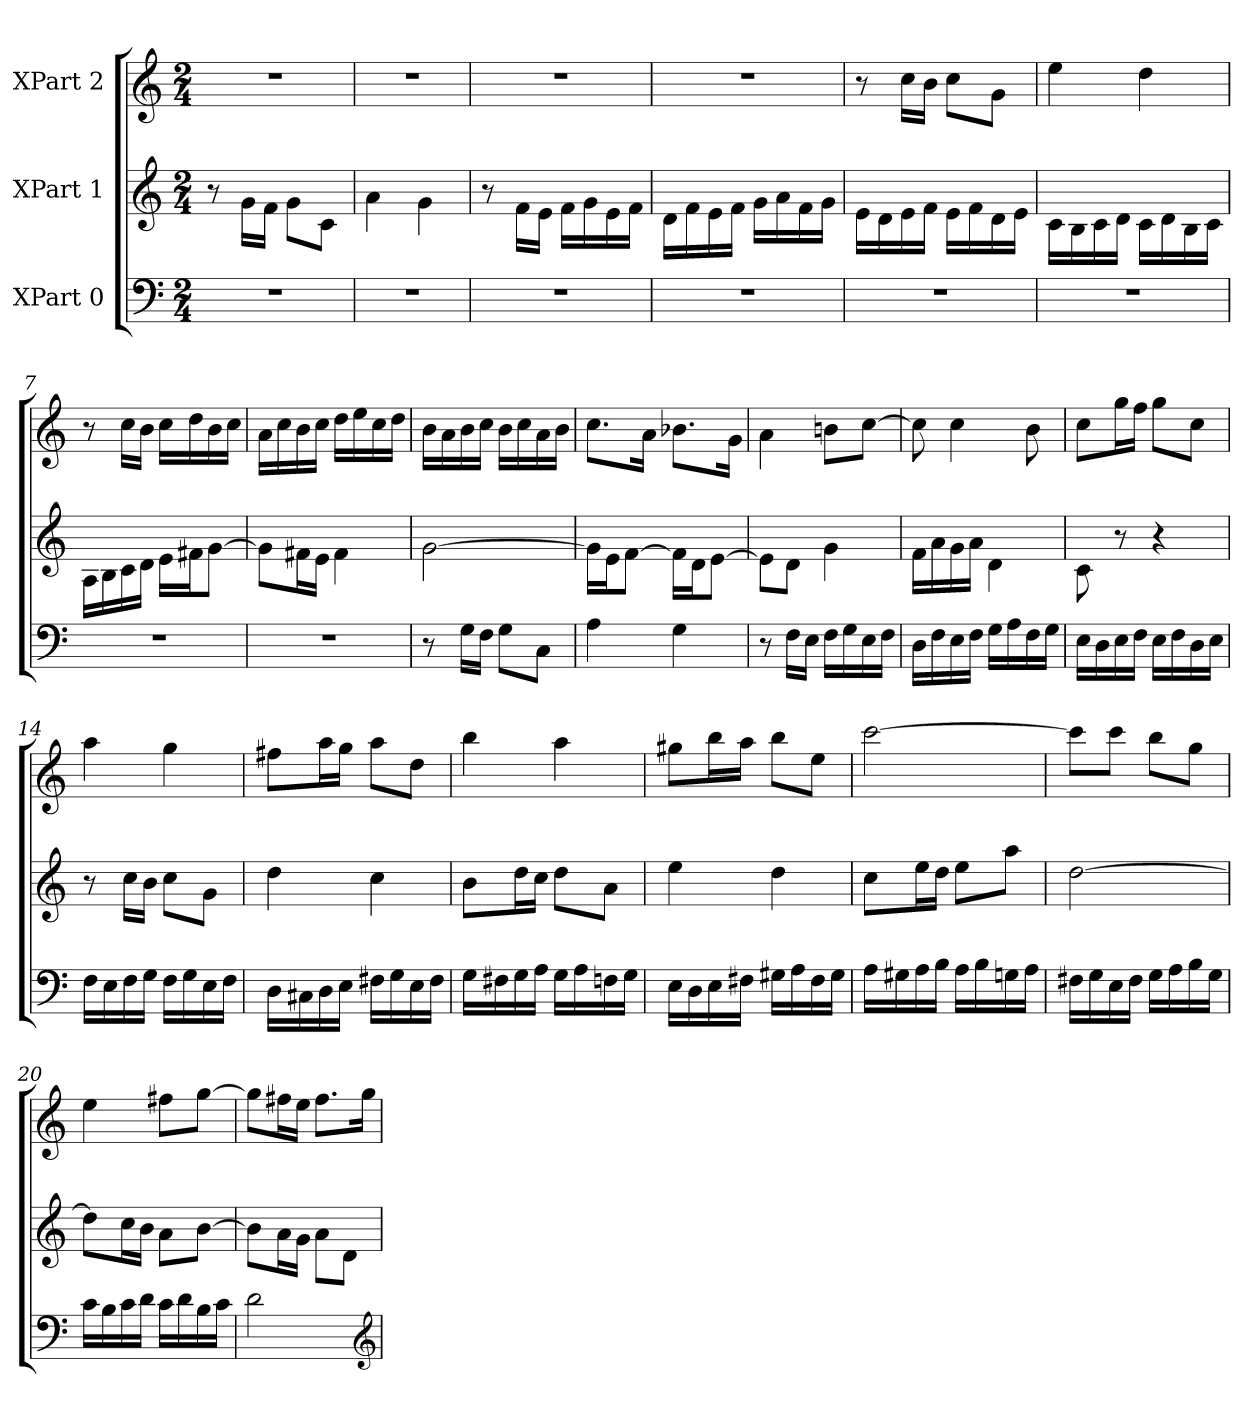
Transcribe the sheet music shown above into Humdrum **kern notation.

**kern	**kern	**kern
*part3	*part2	*part1
*staff3	*staff2	*staff1
*I"XPart 0	*I"XPart 1	*I"XPart 2
*clefF4	*clefG2	*clefG2
*k[]	*k[]	*k[]
*M2/4	*M2/4	*M2/4
=1	=1	=1
2r	8r	2r
.	16g\L	.
.	16f\J	.
.	8g\L	.
.	8c\J	.
=2	=2	=2
2r	4a\	2r
.	4g\	.
=3	=3	=3
2r	8r	2r
.	16f\L	.
.	16e\J	.
.	16f\L	.
.	16g\	.
.	16e\	.
.	16f\J	.
=4	=4	=4
2r	16d\L	2r
.	16f\	.
.	16e\	.
.	16f\J	.
.	16g\L	.
.	16a\	.
.	16f\	.
.	16g\J	.
=5	=5	=5
2r	16e\L	8r
.	16d\	.
.	16e\	16cc\L
.	16f\J	16b\J
.	16e\L	8cc\L
.	16f\	.
.	16d\	8g\J
.	16e\J	.
=6	=6	=6
2r	16c\L	4ee\
.	16B\	.
.	16c\	.
.	16d\J	.
.	16c\L	4dd\
.	16d\	.
.	16B\	.
.	16c\J	.
=7	=7	=7
2r	16A\L	8r
.	16B\	.
.	16c\	16cc\L
.	16d\J	16b\J
.	16e\L	16cc\L
.	16f#X\	16dd\
.	[8g\J	16b\
.	.	16cc\J
=8	=8	=8
2r	8g\L]	16a\L
.	.	16cc\
.	16f#X\	16b\
.	16e\J	16cc\J
.	4f#\	16dd\L
.	.	16ee\
.	.	16cc\
.	.	16dd\J
=9	=9	=9
8r	[2g\	16b\L
.	.	16a\
16G\L	.	16b\
16F\J	.	16cc\J
8G\L	.	16b\L
.	.	16cc\
8C\J	.	16a\
.	.	16b\J
=10	=10	=10
4A\	16g\L]	8.cc\L
.	16e\	.
.	[8f\J	.
.	.	16a\J
4G\	16f\L]	8.b-X\L
.	16d\	.
.	[8e\J	.
.	.	16g\J
=11	=11	=11
8r	8e\L]	4a\
16F\L	8d\J	.
16E\J	.	.
16F\L	4g\	8bn\L
16G\	.	.
16E\	.	[8cc\J
16F\J	.	.
=12	=12	=12
16D\L	16f\L	8cc\]
16F\	16a\	.
16E\	16g\	4cc\
16F\J	16a\J	.
16G\L	4d\	.
16A\	.	.
16F\	.	8b\
16G\J	.	.
=13	=13	=13
16E\L	8c\	8cc\L
16D\	.	.
16E\	8r	16gg\
16F\J	.	16ff\J
16E\L	4r	8gg\L
16F\	.	.
16D\	.	8cc\J
16E\J	.	.
=14	=14	=14
16F\L	8r	4aa\
16E\	.	.
16F\	16cc\L	.
16G\J	16b\J	.
16F\L	8cc\L	4gg\
16G\	.	.
16E\	8g\J	.
16F\J	.	.
=15	=15	=15
16D\L	4dd\	8ff#X\L
16C#X\	.	.
16D\	.	16aa\
16E\J	.	16gg\J
16F#X\L	4cc\	8aa\L
16G\	.	.
16E\	.	8dd\J
16F#\J	.	.
=16	=16	=16
16G\L	8b\L	4bb\
16F#X\	.	.
16G\	16dd\	.
16A\J	16cc\J	.
16G\L	8dd\L	4aa\
16A\	.	.
16Fn\	8a\J	.
16G\J	.	.
=17	=17	=17
16E\L	4ee\	8gg#X\L
16D\	.	.
16E\	.	16bb\
16F#X\J	.	16aa\J
16G#X\L	4dd\	8bb\L
16A\	.	.
16F#\	.	8ee\J
16G#\J	.	.
=18	=18	=18
16A\L	8cc\L	[2ccc\
16G#X\	.	.
16A\	16ee\	.
16B\J	16dd\J	.
16A\L	8ee\L	.
16B\	.	.
16Gn\	8aa\J	.
16A\J	.	.
=19	=19	=19
16F#X\L	[2dd\	8ccc\L]
16G\	.	.
16E\	.	8ccc\J
16F#\J	.	.
16G\L	.	8bb\L
16A\	.	.
16B\	.	8gg\J
16G\J	.	.
=20	=20	=20
16c\L	8dd\L]	4ee\
16B\	.	.
16c\	16cc\	.
16d\J	16b\J	.
16c\L	8a\L	8ff#X\L
16d\	.	.
16B\	[8b\J	[8gg\J
16c\J	.	.
=21	=21	=21
2d\	8b\L]	8gg\L]
.	16a\	16ff#X\
.	16g\J	16ee\J
.	8a\L	8.ff#\L
.	8d\J	.
.	.	16gg\J
*clefG2	*	*
=	=	=
*-	*-	*-
